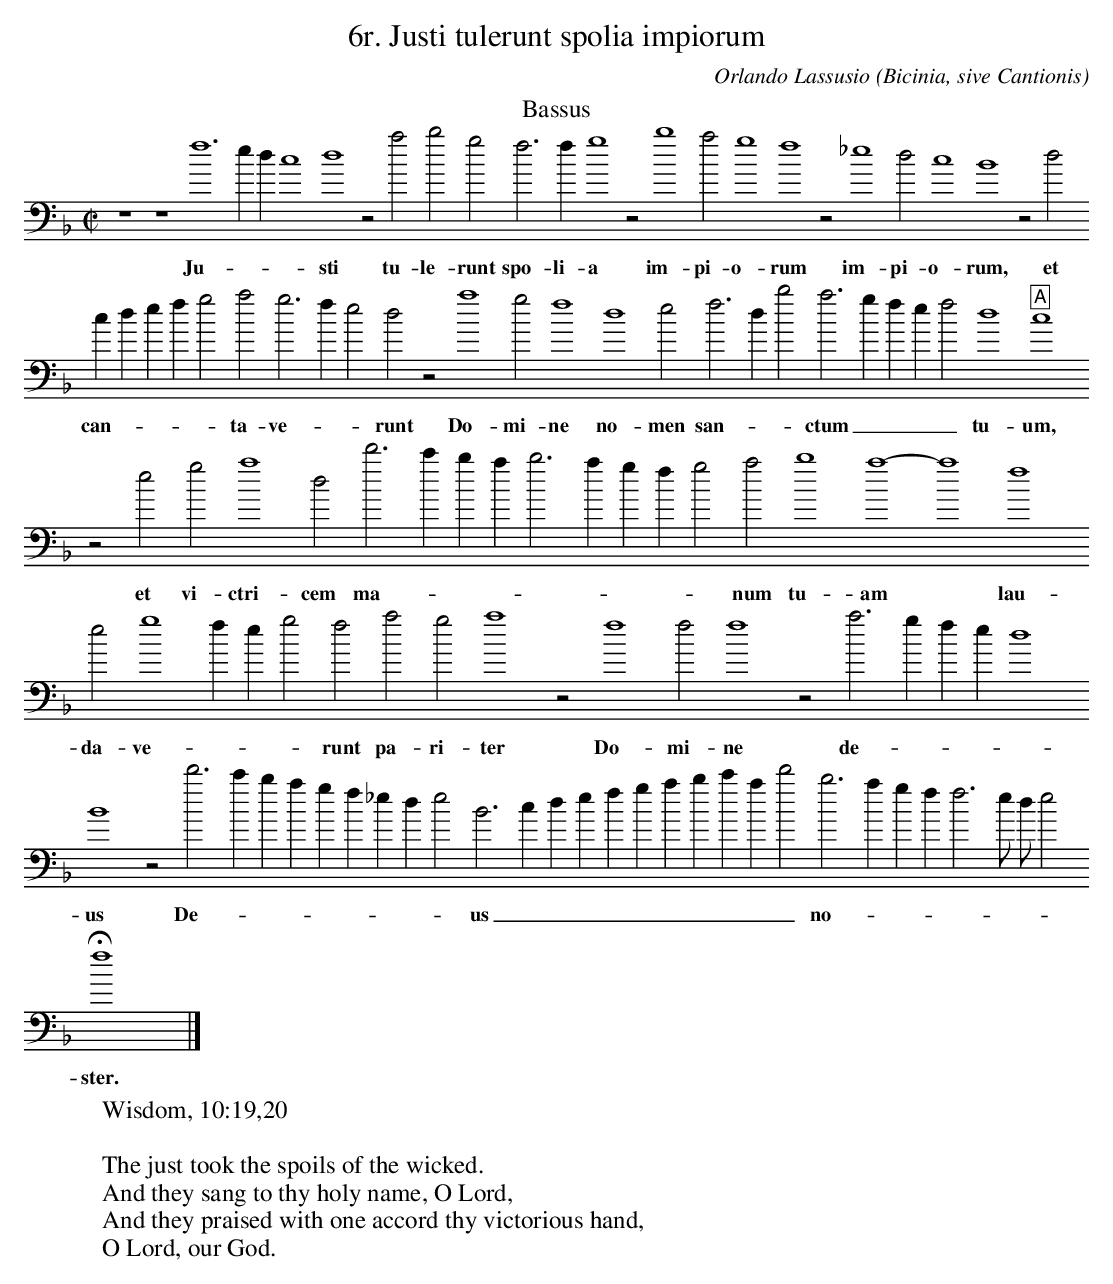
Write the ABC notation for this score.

X:1
T:6r. Justi tulerunt spolia impiorum
C:Orlando Lassusio
O: Bicinia, sive Cantionis
M:C|
L:1/4
K:F bass
T:Bassus
z4 z4 f6 e d c4 d4 z2 a2 b2 g2 f3 f g4 z2 b4 a2 g4 f4 z2 _e4 d2 c4 B4 z2 d2
w:Ju- - - - sti tu- le- runt spo- li- a im- pi- o- rum im- pi- o- rum, et
c d e f g2 a2 g3 f e2 d2 z2 a4 g2 f4 d4 e2 f3 d b2 a3 g f e f2 d4 "A"c4
w:can- - - - - ta- ve- - - runt Do- mi- ne no- men san- - - ctum _ _ _ _ tu- um,
z2 e2 g2 a4 d2 d'3 c' b a b3 a g f g2 a2 b4 a4-a4 f4 e2 g4 f e g2 f2 a2 g2 a4 z2 f4 f2 f4 z2 a3 g f e d4
w:et vi- ctri- cem ma- - - - - - - - - num tu- am * lau- da- ve- - - - runt pa- ri- ter Do- mi- ne de- - - - -
B4 z2 d'3 c' b a g f _e d e2 B3 c d e f g a b c' a d'2 b3 a g f f3 e/ d/ e2
w:us De- - - - - - - - - us _ _ _ _ _ _ _ _ _ _ no- - - - - - - -
Hf4 |]
w:ster. *
W:Wisdom, 10:19,20
W:
W:The just took the spoils of the wicked.
W:And they sang to thy holy name, O Lord,
W:And they praised with one accord thy victorious hand,
W:O Lord, our God.
